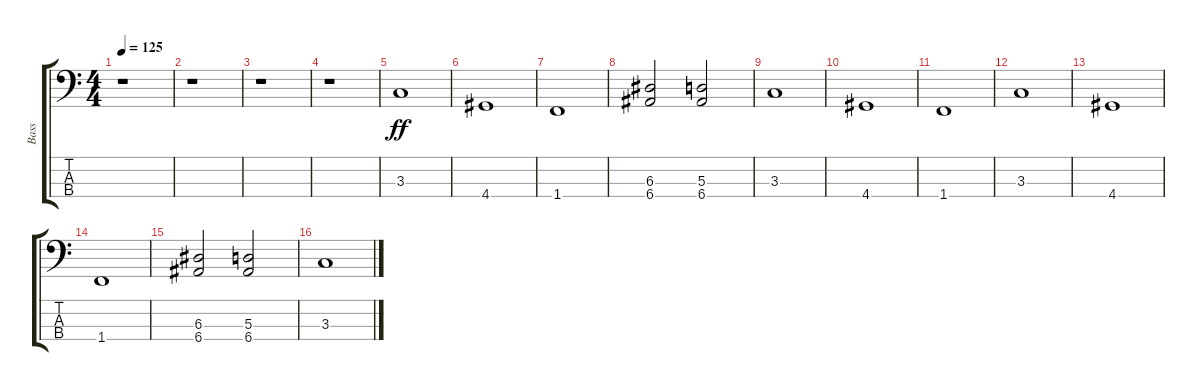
\track ("Bass" "Bass") {instrument electricbassfinger}
\staff {score tabs}
\tuning (G2 D2 A1 E1) {hide}
\ts (4 4)
\tempo 125
\clef f4
\ks c
r.1{dy ff} |
r.1 |
r.1 |
r.1 |
3.3.1 |
4.4.1 |
1.4.1 |
(6.3 6.4).2 (5.3 6.4).2 |
3.3.1 |
4.4.1 |
1.4.1 |
3.3.1 |
4.4.1 |
1.4.1 |
(6.3 6.4).2 (5.3 6.4).2 |
3.3.1
